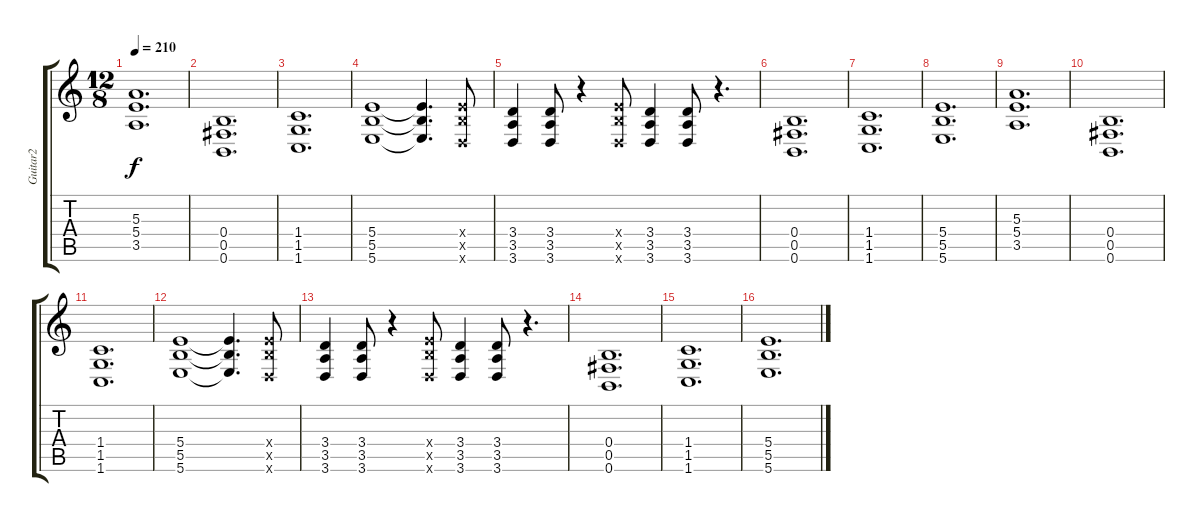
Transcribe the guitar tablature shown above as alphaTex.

\track ("Guitar2" "Guitar2") {instrument distortionguitar}
\staff {score tabs}
\tuning (Db4 Ab3 E3 B2 Gb2 B1) {hide}
\ts (12 8)
\tempo 210
\clef g2
\ks c
(5.3 5.4 3.5).1{d dy f} |
(0.4 0.5 0.6).1{d} |
(1.4 1.5 1.6).1{d} |
(5.4 5.5 5.6).1 (5.4{t} 5.5{t} 5.6{t}).4{d} (5.4{x} 5.5{x} 3.6{x}).8 |
(3.4 3.5 3.6).4 (3.4 3.5 3.6).8 r.4 (5.4{x} 5.5{x} 3.6{x}).8 (3.4 3.5 3.6).4 (3.4 3.5 3.6).8 r.4{d} |
(0.4 0.5 0.6).1{d} |
(1.4 1.5 1.6).1{d} |
(5.4 5.5 5.6).1{d} |
(5.3 5.4 3.5).1{d} |
(0.4 0.5 0.6).1{d} |
(1.4 1.5 1.6).1{d} |
(5.4 5.5 5.6).1 (5.4{t} 5.5{t} 5.6{t}).4{d} (5.4{x} 5.5{x} 3.6{x}).8 |
(3.4 3.5 3.6).4 (3.4 3.5 3.6).8 r.4 (5.4{x} 5.5{x} 3.6{x}).8 (3.4 3.5 3.6).4 (3.4 3.5 3.6).8 r.4{d} |
(0.4 0.5 0.6).1{d} |
(1.4 1.5 1.6).1{d} |
(5.4 5.5 5.6).1{d}
